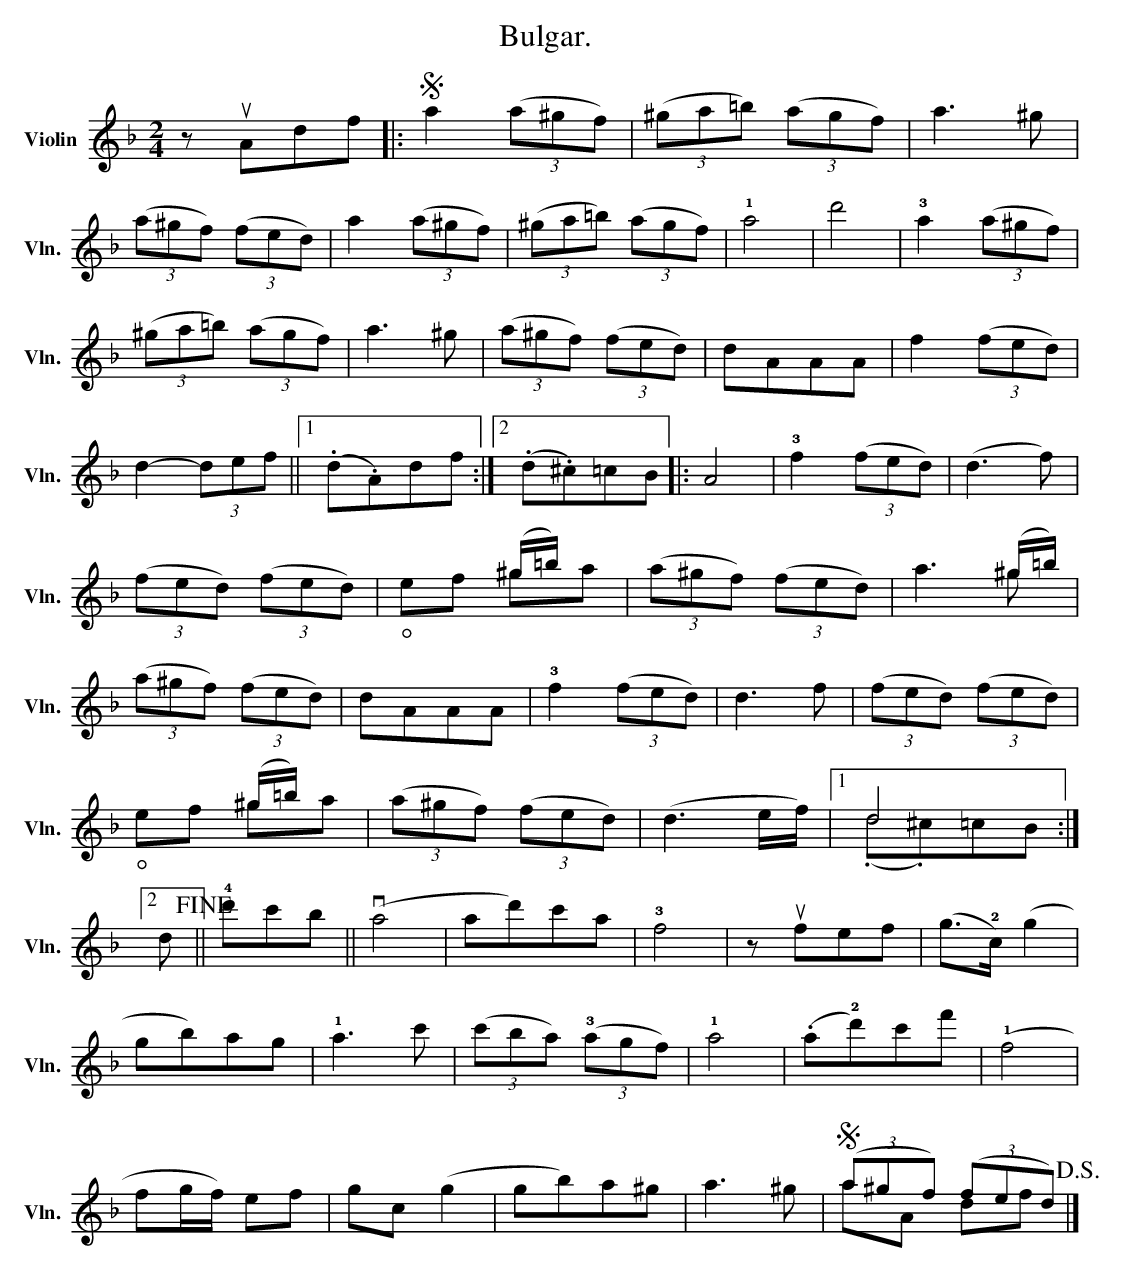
X:1
T:Bulgar.
%%score ( 1 2 )
L:1/8
M:2/4
K:Dmin
V:1 treble nm="Violin" snm="Vln."
V:2 treble
V:1
 z uAdf |:S a2 (3(a^gf) | (3(^ga=b) (3(agf) | a3 ^g |$ (3(a^gf) (3(fed) | a2 (3(a^gf) | %6
 (3(^ga=b) (3(agf) | !1!a4 | d'4 | !3!a2 (3(a^gf) |$ (3(^ga=b) (3(agf) | a3 ^g | (3(a^gf) (3(fed) | %13
 dAAA | f2 (3(fed) |$ d2- (3def ||1 (.d.A)df :|2 (.d.^c)=cB |: A4 | !3!f2 (3(fed) | (d3 f) |$ %21
 (3(fed) (3(fed) | x2 (^g/=b/) x | (3(a^gf) (3(fed) | x3 (^g/=b/) |$ (3(a^gf) (3(fed) | dAAA | %27
 !3!f2 (3(fed) | d3 f | (3(fed) (3(fed) |$ x2 (^g/=b/) x | (3(a^gf) (3(fed) | (d3 e/f/) |1 d4 :|2$ %34
 d!fine! || !4!d'c'b || (va4 | ad')c'a | !3!f4 | z ufef | (g>!2!c) (g2 |$ gb)ag | !1!a3 c' | %43
 (3(c'ba) (3(!3!agf) | !1!a4 | (.a!2!d')c'f' | (!1!f4 |$ fg/f/) ef | gc (g2 | gb)a^g | a3 ^g | %51
S (3(a^gf) (3(fed)!D.S.! |] %52
V:2
 x4 |: x4 | x4 | x4 |$ x4 | x4 | x4 | x4 | x4 | x4 |$ x4 | x4 | x4 | x4 | x4 |$ x4 ||1 x4 :|2 x4 |: %18
 x4 | x4 | x4 |$ x4 | !open!ef ^ga | x4 | a3 ^g |$ x4 | x4 | x4 | x4 | x4 |$ !open!ef ^ga | x4 | %32
 x4 |1 (.d.^c)=cB :|2$ x || x3 || x4 | x4 | x4 | x4 | x4 |$ x4 | x4 | x4 | x4 | x4 | x4 |$ x4 | %48
 x4 | x4 | x4 | aA df |] %52
